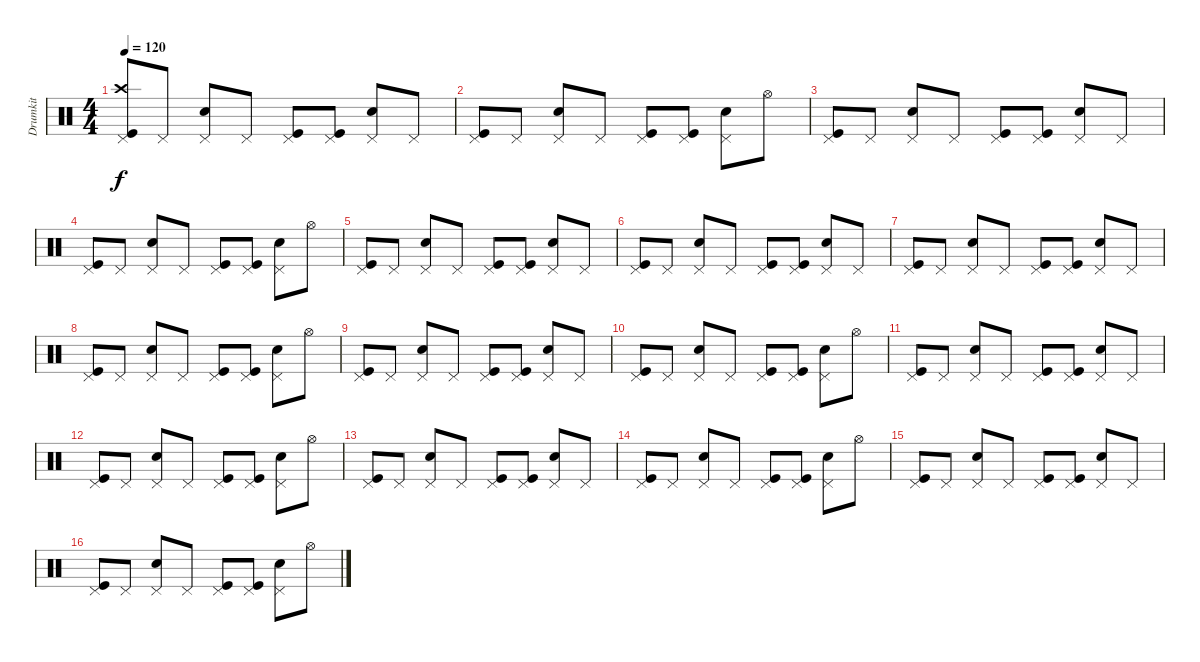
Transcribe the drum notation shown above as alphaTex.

\track ("Drumkit" "Drumkit") {instrument percussion}
\staff {score}
\articulation defaults
\ts (4 4)
\tempo 120
\clef neutral
\ks c
("Pedal Hi-Hat (hit)" "Crash high (hit)" "Kick (hit)").8{dy f} "Pedal Hi-Hat (hit)".8 ("Pedal Hi-Hat (hit)" "Snare (hit) 2").8 "Pedal Hi-Hat (hit)".8 ("Pedal Hi-Hat (hit)" "Kick (hit)").8 ("Pedal Hi-Hat (hit)" "Kick (hit)").8 ("Pedal Hi-Hat (hit)" "Snare (hit) 2").8 "Pedal Hi-Hat (hit)".8 |
("Pedal Hi-Hat (hit)" "Kick (hit)").8 "Pedal Hi-Hat (hit)".8 ("Pedal Hi-Hat (hit)" "Snare (hit) 2").8 "Pedal Hi-Hat (hit)".8 ("Pedal Hi-Hat (hit)" "Kick (hit)").8 ("Pedal Hi-Hat (hit)" "Kick (hit)").8 ("Pedal Hi-Hat (hit)" "Snare (hit) 2").8 "Hi-Hat (open)".8 |
("Pedal Hi-Hat (hit)" "Kick (hit)").8 "Pedal Hi-Hat (hit)".8 ("Pedal Hi-Hat (hit)" "Snare (hit) 2").8 "Pedal Hi-Hat (hit)".8 ("Pedal Hi-Hat (hit)" "Kick (hit)").8 ("Pedal Hi-Hat (hit)" "Kick (hit)").8 ("Pedal Hi-Hat (hit)" "Snare (hit) 2").8 "Pedal Hi-Hat (hit)".8 |
("Pedal Hi-Hat (hit)" "Kick (hit)").8 "Pedal Hi-Hat (hit)".8 ("Pedal Hi-Hat (hit)" "Snare (hit) 2").8 "Pedal Hi-Hat (hit)".8 ("Pedal Hi-Hat (hit)" "Kick (hit)").8 ("Pedal Hi-Hat (hit)" "Kick (hit)").8 ("Pedal Hi-Hat (hit)" "Snare (hit) 2").8 "Hi-Hat (open)".8 |
("Pedal Hi-Hat (hit)" "Kick (hit)").8 "Pedal Hi-Hat (hit)".8 ("Pedal Hi-Hat (hit)" "Snare (hit) 2").8 "Pedal Hi-Hat (hit)".8 ("Pedal Hi-Hat (hit)" "Kick (hit)").8 ("Pedal Hi-Hat (hit)" "Kick (hit)").8 ("Pedal Hi-Hat (hit)" "Snare (hit) 2").8 "Pedal Hi-Hat (hit)".8 |
("Pedal Hi-Hat (hit)" "Kick (hit)").8 "Pedal Hi-Hat (hit)".8 ("Pedal Hi-Hat (hit)" "Snare (hit) 2").8 "Pedal Hi-Hat (hit)".8 ("Pedal Hi-Hat (hit)" "Kick (hit)").8 ("Pedal Hi-Hat (hit)" "Kick (hit)").8 ("Pedal Hi-Hat (hit)" "Snare (hit) 2").8 "Pedal Hi-Hat (hit)".8 |
("Pedal Hi-Hat (hit)" "Kick (hit)").8 "Pedal Hi-Hat (hit)".8 ("Pedal Hi-Hat (hit)" "Snare (hit) 2").8 "Pedal Hi-Hat (hit)".8 ("Pedal Hi-Hat (hit)" "Kick (hit)").8 ("Pedal Hi-Hat (hit)" "Kick (hit)").8 ("Pedal Hi-Hat (hit)" "Snare (hit) 2").8 "Pedal Hi-Hat (hit)".8 |
("Pedal Hi-Hat (hit)" "Kick (hit)").8 "Pedal Hi-Hat (hit)".8 ("Pedal Hi-Hat (hit)" "Snare (hit) 2").8 "Pedal Hi-Hat (hit)".8 ("Pedal Hi-Hat (hit)" "Kick (hit)").8 ("Pedal Hi-Hat (hit)" "Kick (hit)").8 ("Pedal Hi-Hat (hit)" "Snare (hit) 2").8 "Hi-Hat (open)".8 |
("Pedal Hi-Hat (hit)" "Kick (hit)").8 "Pedal Hi-Hat (hit)".8 ("Pedal Hi-Hat (hit)" "Snare (hit) 2").8 "Pedal Hi-Hat (hit)".8 ("Pedal Hi-Hat (hit)" "Kick (hit)").8 ("Pedal Hi-Hat (hit)" "Kick (hit)").8 ("Pedal Hi-Hat (hit)" "Snare (hit) 2").8 "Pedal Hi-Hat (hit)".8 |
("Pedal Hi-Hat (hit)" "Kick (hit)").8 "Pedal Hi-Hat (hit)".8 ("Pedal Hi-Hat (hit)" "Snare (hit) 2").8 "Pedal Hi-Hat (hit)".8 ("Pedal Hi-Hat (hit)" "Kick (hit)").8 ("Pedal Hi-Hat (hit)" "Kick (hit)").8 ("Pedal Hi-Hat (hit)" "Snare (hit) 2").8 "Hi-Hat (open)".8 |
("Pedal Hi-Hat (hit)" "Kick (hit)").8 "Pedal Hi-Hat (hit)".8 ("Pedal Hi-Hat (hit)" "Snare (hit) 2").8 "Pedal Hi-Hat (hit)".8 ("Pedal Hi-Hat (hit)" "Kick (hit)").8 ("Pedal Hi-Hat (hit)" "Kick (hit)").8 ("Pedal Hi-Hat (hit)" "Snare (hit) 2").8 "Pedal Hi-Hat (hit)".8 |
("Pedal Hi-Hat (hit)" "Kick (hit)").8 "Pedal Hi-Hat (hit)".8 ("Pedal Hi-Hat (hit)" "Snare (hit) 2").8 "Pedal Hi-Hat (hit)".8 ("Pedal Hi-Hat (hit)" "Kick (hit)").8 ("Pedal Hi-Hat (hit)" "Kick (hit)").8 ("Pedal Hi-Hat (hit)" "Snare (hit) 2").8 "Hi-Hat (open)".8 |
("Pedal Hi-Hat (hit)" "Kick (hit)").8 "Pedal Hi-Hat (hit)".8 ("Pedal Hi-Hat (hit)" "Snare (hit) 2").8 "Pedal Hi-Hat (hit)".8 ("Pedal Hi-Hat (hit)" "Kick (hit)").8 ("Pedal Hi-Hat (hit)" "Kick (hit)").8 ("Pedal Hi-Hat (hit)" "Snare (hit) 2").8 "Pedal Hi-Hat (hit)".8 |
("Pedal Hi-Hat (hit)" "Kick (hit)").8 "Pedal Hi-Hat (hit)".8 ("Pedal Hi-Hat (hit)" "Snare (hit) 2").8 "Pedal Hi-Hat (hit)".8 ("Pedal Hi-Hat (hit)" "Kick (hit)").8 ("Pedal Hi-Hat (hit)" "Kick (hit)").8 ("Pedal Hi-Hat (hit)" "Snare (hit) 2").8 "Hi-Hat (open)".8 |
("Pedal Hi-Hat (hit)" "Kick (hit)").8 "Pedal Hi-Hat (hit)".8 ("Pedal Hi-Hat (hit)" "Snare (hit) 2").8 "Pedal Hi-Hat (hit)".8 ("Pedal Hi-Hat (hit)" "Kick (hit)").8 ("Pedal Hi-Hat (hit)" "Kick (hit)").8 ("Pedal Hi-Hat (hit)" "Snare (hit) 2").8 "Pedal Hi-Hat (hit)".8 |
("Pedal Hi-Hat (hit)" "Kick (hit)").8 "Pedal Hi-Hat (hit)".8 ("Pedal Hi-Hat (hit)" "Snare (hit) 2").8 "Pedal Hi-Hat (hit)".8 ("Pedal Hi-Hat (hit)" "Kick (hit)").8 ("Pedal Hi-Hat (hit)" "Kick (hit)").8 ("Pedal Hi-Hat (hit)" "Snare (hit) 2").8 "Hi-Hat (open)".8
